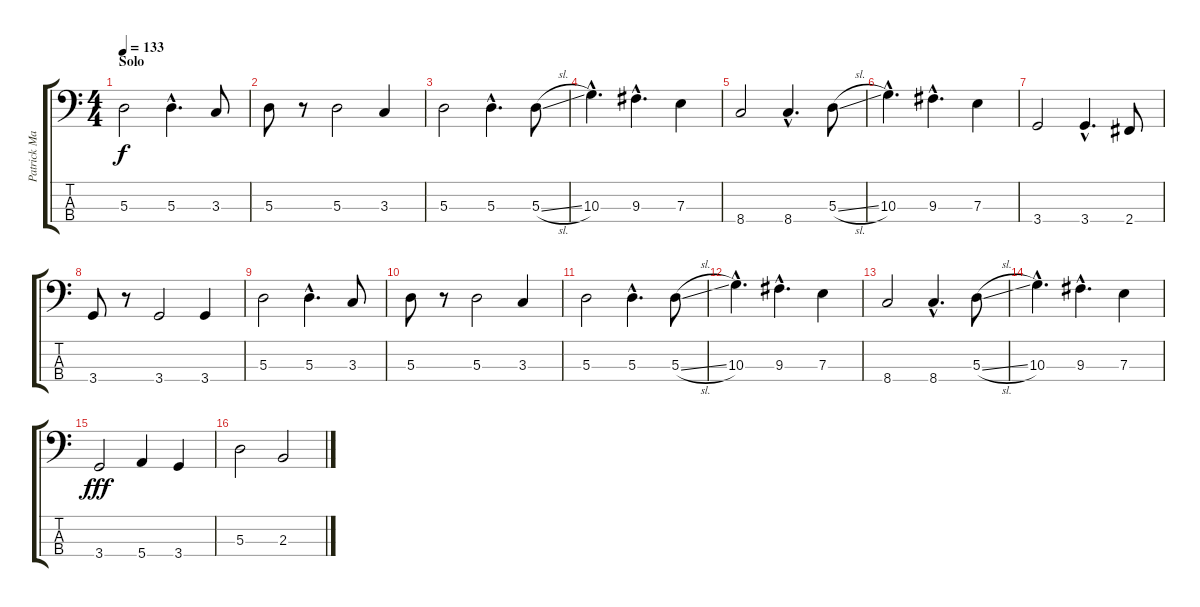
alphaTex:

\track ("Patrick Matthews" "Patrick Ma") {instrument electricbassfinger}
\staff {score tabs}
\tuning (G2 D2 A1 E1) {hide}
\ts (4 4)
\section ("" "Solo")
\tempo 133
\clef f4
\ks c
5.3.2{dy f} 5.3{hac}.4{d} 3.3.8 |
5.3.8 r.8 5.3.2 3.3.4 |
5.3.2 5.3{hac}.4{d} 5.3{sl}.8 |
10.3{hac}.4{d} 9.3{hac}.4{d} 7.3.4 |
8.4.2 8.4{hac}.4{d} 5.3{sl}.8 |
10.3{hac}.4{d} 9.3{hac}.4{d} 7.3.4 |
3.4.2 3.4{hac}.4{d} 2.4.8 |
3.4.8 r.8 3.4.2 3.4.4 |
5.3.2 5.3{hac}.4{d} 3.3.8 |
5.3.8 r.8 5.3.2 3.3.4 |
5.3.2 5.3{hac}.4{d} 5.3{sl}.8 |
10.3{hac}.4{d} 9.3{hac}.4{d} 7.3.4 |
8.4.2 8.4{hac}.4{d} 5.3{sl}.8 |
10.3{hac}.4{d} 9.3{hac}.4{d} 7.3.4 |
3.4.2{dy fff} 5.4.4 3.4.4 |
5.3.2 2.3.2
